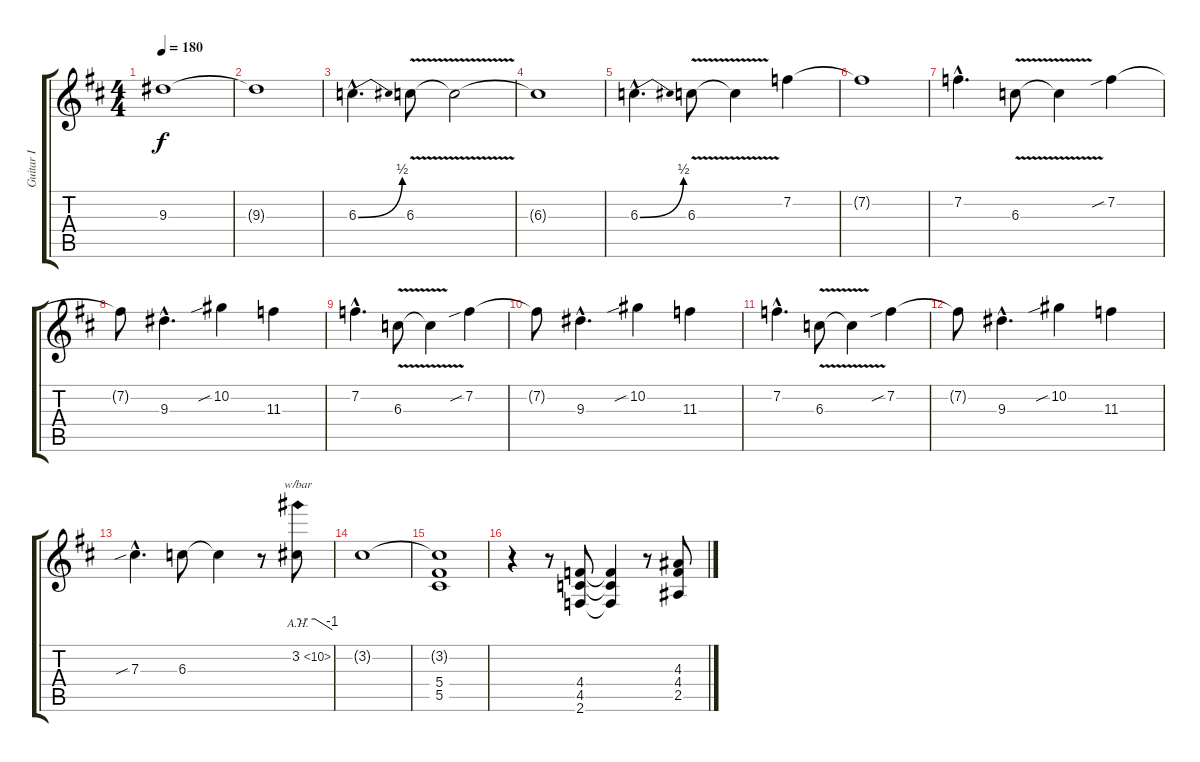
\track ("Guitar I" "Guitar I") {instrument distortionguitar}
\staff {score tabs}
\tuning (Eb4 Bb3 Gb3 Db3 Ab2 Eb2) {hide}
\ts (4 4)
\tempo 180
\clef g2
\ks bminor
9.3{t}.1{dy f} |
9.3{t}.1 |
6.3{be (bend 0 0 60 2) hac}.4{d} 6.3{v}.8 6.3{t}.2 |
6.3{t}.1 |
6.3{be (bend 0 0 60 2) hac}.4{d} 6.3{v}.8 6.3{t}.4 7.2.4 |
7.2{t}.1 |
7.2{hac}.4{d} 6.3{v}.8 6.3{t}.4 7.2{sib}.4 |
7.2{t}.8 9.3{hac}.4{d} 10.2{sib}.4 11.3.4 |
7.2{hac}.4{d} 6.3{v}.8 6.3{t}.4 7.2{sib}.4 |
7.2{t}.8 9.3{hac}.4{d} 10.2{sib}.4 11.3.4 |
7.2{hac}.4{d} 6.3{v}.8 6.3{t}.4 7.2{sib}.4 |
7.2{t}.8 9.3{hac}.4{d} 10.2{sib}.4 11.3.4 |
7.3{sib hac}.4{d} 6.3.8 6.3{t}.4 r.8 3.2{ah 7}.8{tbe (custom default 0 0 30 0 60 -4)} |
3.2{t}.1 |
(3.2{t} 5.4 5.5).1 |
r.4 r.8 (4.4 4.5 2.6).8 (4.4{t} 4.5{t} 2.6{t}).4 r.8 (4.3 4.4 2.5).8
